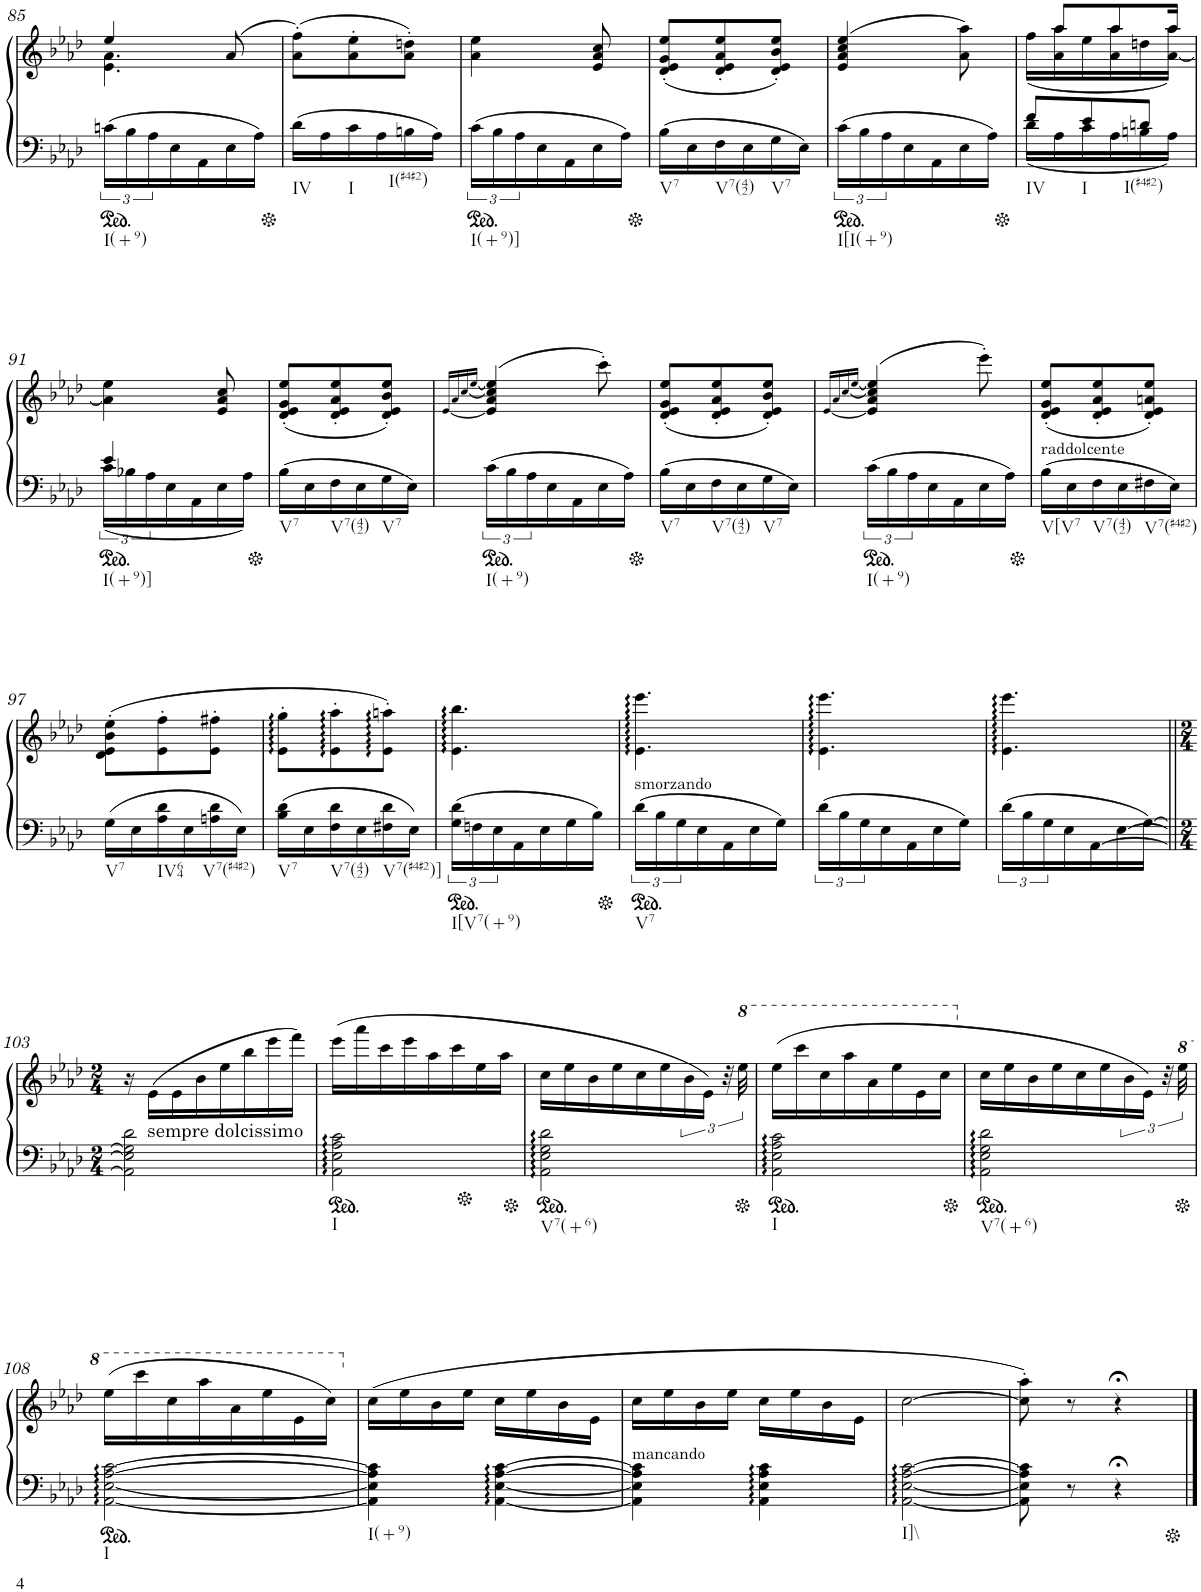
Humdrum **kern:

**kern	**kern
*part1	*part1
*staff2	*staff1
*I"Piano	*
*I'Pno.	*
!!LO:PB:g=z
*clefF4	*clefG2
*k[b-e-a-d-]	*k[b-e-a-d-]
*M3/8	*M3/8
=85	=85
*	*^
!LO:TX:b:t=I(+9)	!	!
24cn\LL	4ee-/	4.e-\ 4.a-\
24B-\	.	.
24A-\	.	.
16E-\	.	.
16AA-\	.	.
16E-\	(>8a-/	.
16A-\JJ	.	.
*	*v	*v
=86	=86
!LO:TX:b:t=IV	!
16d-\LL	(8a-\' 8ff\'L)
16A-\	.
!LO:TX:b:t=I	!
16c\	8a-\' 8ee-\'
16A-\	.
!LO:TX:b:t=I(#4#2)	!
16Bn\	8a-\' 8ddn\'J)
16A-\JJ	.
=87	=87
!LO:TX:b:t=I(+9)]	!
24c\LL	4a-\ 4ee-\
24B-\	.
24A-\	.
16E-\	.
16AA-\	.
16E-\	8e-/ 8a-/ 8cc/
16A-\JJ	.
=88	=88
!LO:TX:b:t=V7	!
16B-\LL	(8d-/' 8e-/' 8g/' 8ee-/'L
16E-\	.
!LO:TX:b:t=V7(42)	!
16F\	8d-/' 8e-/' 8a-/' 8ee-/'
16E-\	.
!LO:TX:b:t=V7	!
16G\	8d-/' 8e-/' 8b-/' 8ee-/'J)
16E-\JJ	.
=89	=89
!LO:TX:b:t=I[I(+9)	!
24c\LL	(4e-/ 4a-/ 4cc/ 4ee-/
24B-\	.
24A-\	.
16E-\	.
16AA-\	.
16E-\	8a-\ 8aa-\)
16A-\JJ	.
=90	=90
*^	*^
!LO:TX:b:t=IV	!	!	!
8f/L	16d-\LL	16ryy	(16ff\LL
.	16A-\	8aa-/L	16a-\ 16aa-\
!LO:TX:b:t=I	!	!	!
8e-/	16c\	.	16ee-\
.	16A-\	8aa-/	16a-\ 16aa-\
!LO:TX:b:t=I(#4#2)	!	!	!
8dn/J	16Bn\	.	16ddn\
.	16A-\JJ	16aa-/Jk	[16a-\ 16aa-\JJ)
!!LO:LB:g=z
=91	=91	=91	=91
!LO:TX:b:t=I(+9)]	!	!	!
*	*	*v	*v
4e-/	24c\LL	4a-\] 4ee-\
.	24B-X\	.
.	24A-\	.
.	16E-\	.
.	16AA-\	.
8ryy	16E-\	8e-/ 8a-/ 8cc/
.	16A-\JJ	.
=92	=92	=92
!LO:TX:b:t=V7	!	!
*v	*v	*
16B-\LL	(8d-/' 8e-/' 8g/' 8ee-/'L
16E-\	.
!LO:TX:b:t=V7(42)	!
16F\	8d-/' 8e-/' 8a-/' 8ee-/'
16E-\	.
!LO:TX:b:t=V7	!
16G\	8d-/' 8e-/' 8b-/' 8ee-/'J)
16E-\JJ	.
=93	=93
.	[16qe-/LL
.	16qa-/_
.	[<16qcc/
.	[16qee-/JJ
!LO:TX:b:t=I(+9)	!
24c\LL	(4e-/] 4a-/ 4cc/] 4ee-/]
24B-\	.
24A-\	.
16E-\	.
16AA-\	.
16E-\	8ccc'\)
16A-\JJ	.
=94	=94
!LO:TX:b:t=V7	!
16B-\LL	(8d-/' 8e-/' 8g/' 8ee-/'L
16E-\	.
!LO:TX:b:t=V7(42)	!
16F\	8d-/' 8e-/' 8a-/' 8ee-/'
16E-\	.
!LO:TX:b:t=V7	!
16G\	8d-/' 8e-/' 8b-/' 8ee-/'J)
16E-\JJ	.
=95	=95
.	[16qe-/LL
.	16qa-/_
.	[16qcc/
.	[16qee-/JJ
!LO:TX:b:t=I(+9)	!
24c\LL	(4e-/] 4a-/ 4cc/] 4ee-/]
24B-\	.
24A-\	.
16E-\	.
16AA-\	.
16E-\	8eee-'\)
16A-\JJ	.
=96	=96
!	!LO:TX:b:t=raddolcente
!LO:TX:b:t=V[V7	!
16B-\LL	(8d-/' 8e-/' 8g/' 8ee-/'L
16E-\	.
!LO:TX:b:t=V7(42)	!
16F\	8d-/' 8e-/' 8a-/' 8ee-/'
16E-\	.
!LO:TX:b:t=V7(#4#2)	!
16F#X\	8d-/' 8e-/' 8an/' 8ee-/'J)
16E-\JJ	.
!!LO:LB:g=z
=97	=97
!LO:TX:b:t=V7	!
16G\LL	(8d-\' 8e-\' 8b-\' 8ee-\'L
16E-\	.
!LO:TX:b:t=IV64	!
16A-\ 16d-\	8e-\' 8ff\'
16E-\	.
!LO:TX:b:t=V7(#4#2)	!
16An\ 16d-\	8e-\' 8ff#X\'J
16E-\JJ	.
=98	=98
!LO:TX:b:t=V7	!
16B-\ 16d-\LL	8e-\' 8gg\'L
16E-\	.
!LO:TX:b:t=V7(42)	!
16F\ 16d-\	8e-\' 8aa-\'
16E-\	.
!LO:TX:b:t=V7(#4#2)]	!
16F#X\ 16d-\	8e-\' 8aan\'J)
16E-\JJ	.
=99	=99
!LO:TX:b:t=I[V7(+9)	!
24G\ 24d-\LL	4.e-\ 4.bb-\
24Fn\	.
24E-\	.
16AA-\	.
16E-\	.
16G\	.
16B-\JJ	.
=100	=100
!	!LO:TX:b:t=smorzando
!LO:TX:b:t=V7	!
24d-\LL	4.e-\ 4.eee-\
24B-\	.
24G\	.
16E-\	.
16AA-\	.
16E-\	.
16G\JJ	.
=101	=101
24d-\LL	4.e-\ 4.eee-\
24B-\	.
24G\	.
16E-\	.
16AA-\	.
16E-\	.
16G\JJ	.
=102	=102
24d-\LL	4.e-\ 4.eee-\
24B-\	.
24G\	.
16E-\	.
[16AA-\	.
[16E-\	.
[16G\JJ	.
!!LO:LB:g=z
=103||	=103||
*M2/4	*M2/4
2AA-\] 2E-\] 2G\] 2d-\	16r
!	!LO:TX:b:t=sempre dolcissimo
.	(16e-\LL
.	16e-\
.	16b-\
.	16ee-\
.	16bb-\
.	16eee-\
.	16fff\JJ)
=104	=104
!LO:TX:b:t=I	!
2AA-\ 2E-\ 2A-\ 2c\	(16eee-\LL
.	16aaa-\
.	16ccc\
.	16eee-\
.	16aa-\
.	16ccc\
.	16ee-\
.	16aa-\JJ
=105	=105
!LO:TX:b:t=V7(+6)	!
2AA-\ 2E-\ 2G\ 2d-\	16cc\LL
.	16ee-\
.	16b-\
.	16ee-\
.	16cc\
.	16ee-\
.	24b-\
.	24e-\JJ)
.	48r
.	48eee-\
=106	=106
!LO:TX:b:t=I	!
2AA-\ 2E-\ 2A-\ 2c\	(16eee-\LL
.	16cccc\
.	16ccc\
.	16aaa-\
.	16aa-\
.	16eee-\
.	16ee-\
.	16ccc\JJ
=107	=107
!LO:TX:b:t=V7(+6)	!
2AA-\ 2E-\ 2G\ 2d-\	16cc\LL
.	16ee-\
.	16b-\
.	16ee-\
.	16cc\
.	16ee-\
.	24b-\
.	24e-\JJ)
.	48r
.	48eee-\
!!LO:LB:g=z
=108	=108
!LO:TX:b:t=I	!
[2AA-\ [2E-\ [2A-\ [2c\	(16eee-\LL
.	16cccc\
.	16ccc\
.	16aaa-\
.	16aa-\
.	16eee-\
.	16ee-\
.	16ccc\JJ)
=109	=109
!LO:TX:b:t=I(+9)	!
4AA-\] 4E-\] 4A-\] 4c\]	(16cc\LL
.	16ee-\
.	16b-\
.	16ee-\JJ
[4AA-\ [4E-\ [4A-\ [4c\	16cc\LL
.	16ee-\
.	16b-\
.	16e-\JJ
=110	=110
!	!LO:TX:b:t=mancando
4AA-\] 4E-\] 4A-\] 4c\]	16cc\LL
.	16ee-\
.	16b-\
.	16ee-\JJ
4AA-\ 4E-\ 4A-\ 4c\	16cc\LL
.	16ee-\
.	16b-\
.	16e-\JJ
=111	=111
!LO:TX:b:t=I]\\	!
[2AA-\ [2E-\ [2A-\ [2c\	[2cc\
=112	=112
8AA-\] 8E-\] 8A-\] 8c\]	8cc\]' 8aa-\')
8r	8r
4r;<	4r;<
==	==
*-	*-
